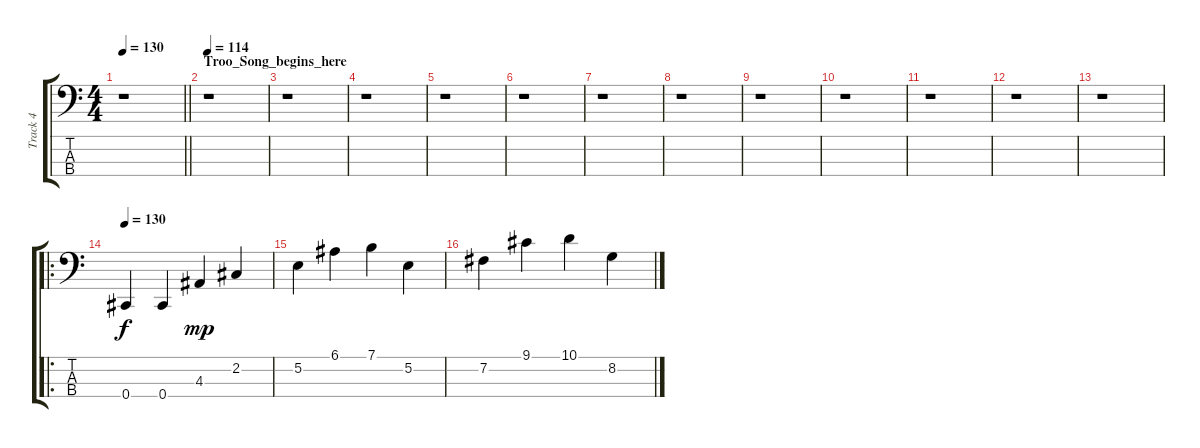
\track ("Track 4" "Track 4") {instrument fretlessbass}
\staff {score tabs}
\tuning (E2 B1 Gb1 Db1) {hide}
\ts (4 4)
\tempo 130
\clef f4
\barLineRight lightlight
\ks c
r.1{dy f} |
\section ("" "Troo_Song_begins_here")
\tempo 114
r.1 |
r.1 |
r.1 |
r.1 |
r.1 |
r.1 |
r.1 |
r.1 |
r.1 |
r.1 |
r.1 |
r.1 |
\ro
\tempo 130
0.4.4 0.4.4 4.3.4{dy mp} 2.2.4 |
5.2.4 6.1.4 7.1.4 5.2.4 |
7.2.4 9.1.4 10.1.4 8.2.4
